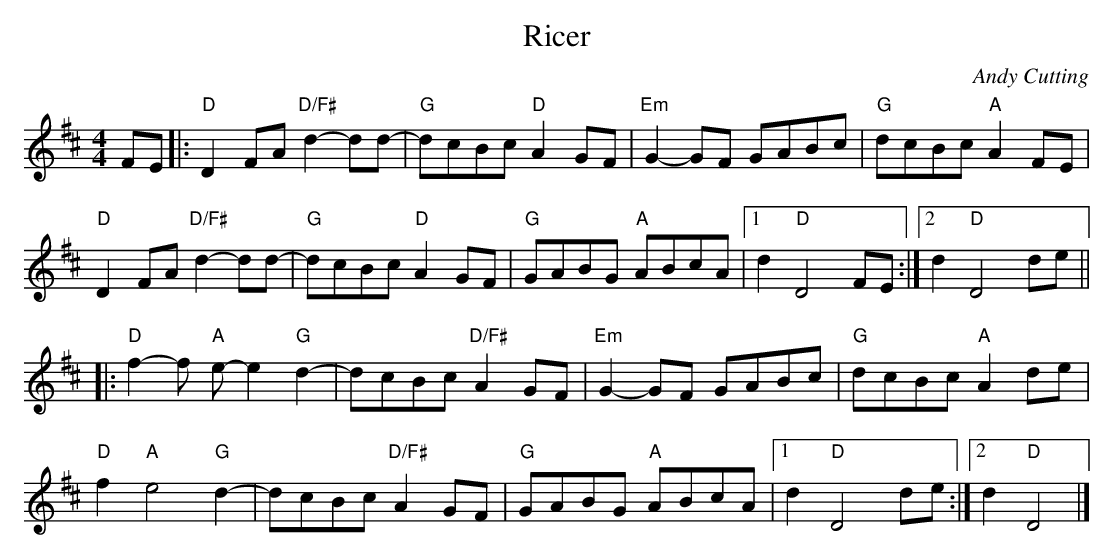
X:1
T:Ricer
C:Andy Cutting
M:4/4
L:1/8
K:Dmaj
FE|:"D"D2 FA "D/F#"d2- dd-|"G"dcBc "D"A2 GF|"Em"G2- GF GABc|"G"dcBc "A"A2 FE|
"D"D2 FA "D/F#"d2- dd-|"G"dcBc "D"A2 GF|"G"GABG "A"ABcA|1 d2 "D"D4 FE:|2 d2 "D"D4 de||
|:"D"f2- f "A"e- e2 "G"d2-|dcBc "D/F#"A2 GF|"Em"G2- GF GABc|"G"dcBc "A"A2 de|
"D"f2 "A"e4 "G"d2-|dcBc "D/F#"A2 GF|"G"GABG "A"ABcA|1 d2 "D"D4 de:|2 d2 "D"D4|]
